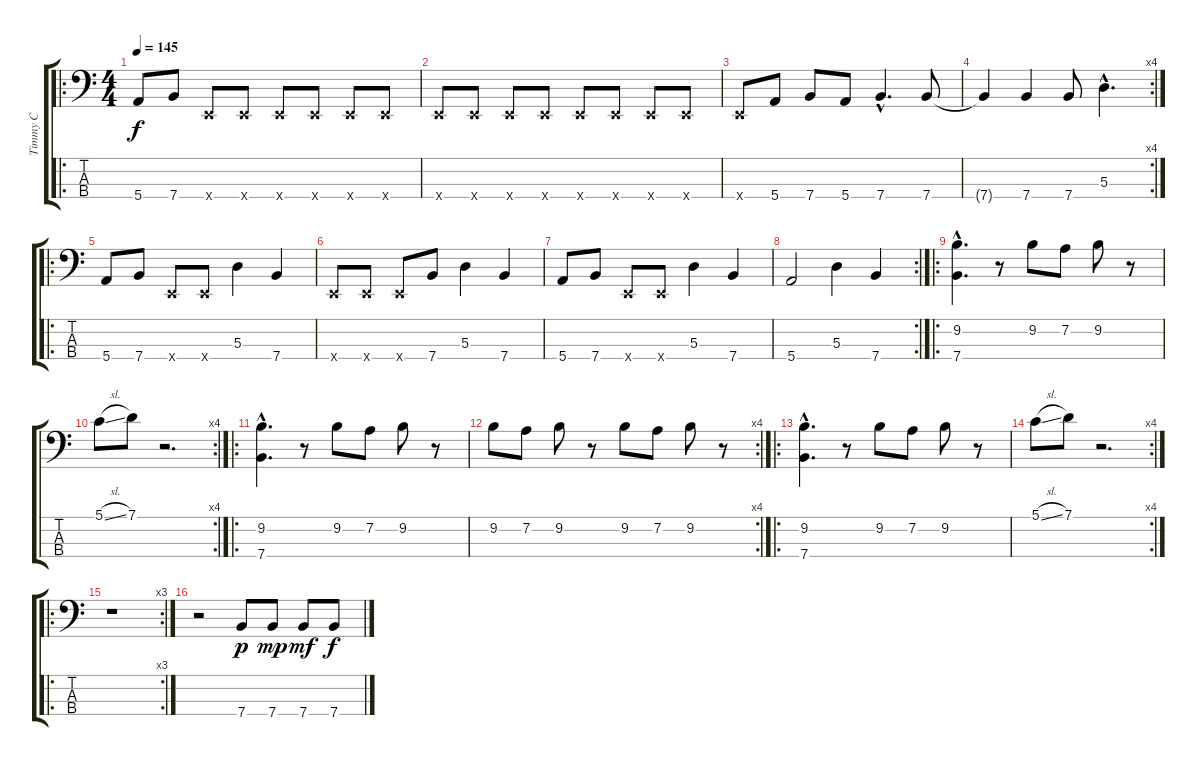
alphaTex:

\track ("Timmy C" "Timmy C") {instrument electricbasspick}
\staff {score tabs}
\tuning (G2 D2 A1 E1) {hide}
\ro
\ts (4 4)
\tempo 145
\clef f4
\ks c
5.4.8{dy f} 7.4.8 0.4{x}.8 0.4{x}.8 0.4{x}.8 0.4{x}.8 0.4{x}.8 0.4{x}.8 |
0.4{x}.8 0.4{x}.8 0.4{x}.8 0.4{x}.8 0.4{x}.8 0.4{x}.8 0.4{x}.8 0.4{x}.8 |
0.4{x}.8 5.4.8 7.4.8 5.4.8 7.4{hac}.4{d} 7.4.8 |
\rc 4
7.4{t}.4 7.4.4 7.4.8 5.3{hac}.4{d} |
\ro
5.4.8 7.4.8 0.4{x}.8 0.4{x}.8 5.3.4 7.4.4 |
0.4{x}.8 0.4{x}.8 0.4{x}.8 7.4.8 5.3.4 7.4.4 |
5.4.8 7.4.8 0.4{x}.8 0.4{x}.8 5.3.4 7.4.4 |
\rc 2
5.4.2 5.3.4 7.4.4 |
\ro
(9.2{hac} 7.4{hac}).4{d} r.8 9.2.8 7.2.8 9.2.8 r.8 |
\rc 4
5.1{sl}.8 7.1.8 r.2{d} |
\ro
(9.2{hac} 7.4{hac}).4{d} r.8 9.2.8 7.2.8 9.2.8 r.8 |
\rc 4
9.2.8 7.2.8 9.2.8 r.8 9.2.8 7.2.8 9.2.8 r.8 |
\ro
(9.2{hac} 7.4{hac}).4{d} r.8 9.2.8 7.2.8 9.2.8 r.8 |
\rc 4
5.1{sl}.8 7.1.8 r.2{d} |
\ro
\rc 3
r.1 |
r.2 7.4.8{dy p} 7.4.8{dy mp} 7.4.8{dy mf} 7.4.8{dy f}
